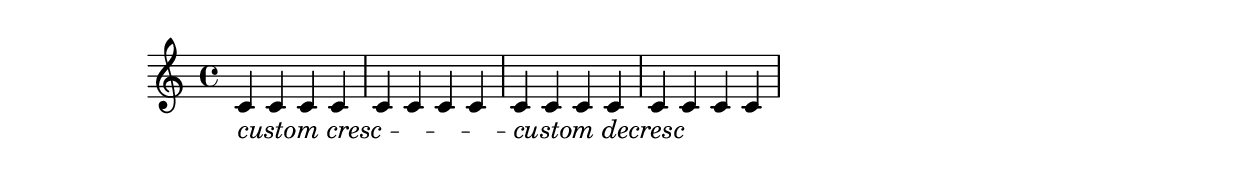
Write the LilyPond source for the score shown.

%% DO NOT EDIT this file manually; it is automatically
%% generated from LSR http://lsr.dsi.unimi.it
%% Make any changes in LSR itself, or in Documentation/snippets/new/ ,
%% and then run scripts/auxiliar/makelsr.py
%%
%% This file is in the public domain.
\version "2.14.2"

\header {
  lsrtags = "expressive-marks, tweaks-and-overrides"

%% Translation of GIT committish: b482c3e5b56c3841a88d957e0ca12964bd3e64fa

  texidoces = "
Funciones postfijas para la creación de objetos de extensión de texto
personalizados.  Los objetos de extensión deben comenzar en la primera
nota del compás.  Hay que utilizar -\mycresc, en caso contrario el
comienzo del eobjeto de extensión se asignará a la nota siguiente.

"

  doctitlees = "Objeto personalizado de extensión de texto de matices dinámicos postfijo"

%%   Translation of GIT committish: ab9e3136d78bfaf15cc6d77ed1975d252c3fe506


  texidocde = "Die Nachstellung funktioniert für eigene Crescendo-Textstrecker.
Die Strecker sollten an der ersten Note eines Taktes beginnen.  Man muss
-\mycresc benutzen, sonst wird der Beginn des Streckers der nächsten Note
zugewiesen.

"
  doctitlede = "Eigene Dynamiktextspanner nachgestellt"


%% Translation of GIT committish: 3b125956b08d27ef39cd48bfa3a2f1e1bb2ae8b4
  texidocfr = "
Il s'agit de fonctions postfix pour personnaliser l'extension des
crescendos textuels.  L'extension devrait débuter sur la première note
de la mesure.  Il faut utiliser @w{@code{-\mycresc}} -- comme une
articulation -- sous peine que le départ de l'extension n'apparaisse
qu'à la note suivante.

"

  doctitlefr = "Personnalisation des extenseurs de nuance postfix"


  texidoc = "
Postfix functions for custom crescendo text spanners.  The spanners
should start on the first note of the measure.  One has to use
-\\mycresc, otherwise the spanner start will rather be assigned to the
next note.

"
  doctitle = "Dynamics custom text spanner postfix"
} % begin verbatim

% Two functions for (de)crescendo spanners where you can explicitly give the
% spanner text.
mycresc =
#(define-music-function (parser location mymarkup) (markup?)
   (make-music 'CrescendoEvent
               'span-direction START
               'span-type 'text
               'span-text mymarkup))
mydecresc =
#(define-music-function (parser location mymarkup) (markup?)
   (make-music 'DecrescendoEvent
               'span-direction START
               'span-type 'text
               'span-text mymarkup))

\relative c' {
  c4-\mycresc "custom cresc" c4 c4 c4 |
  c4 c4 c4 c4 |
  c4-\mydecresc "custom decresc" c4 c4 c4 |
  c4 c4\! c4 c4
}
